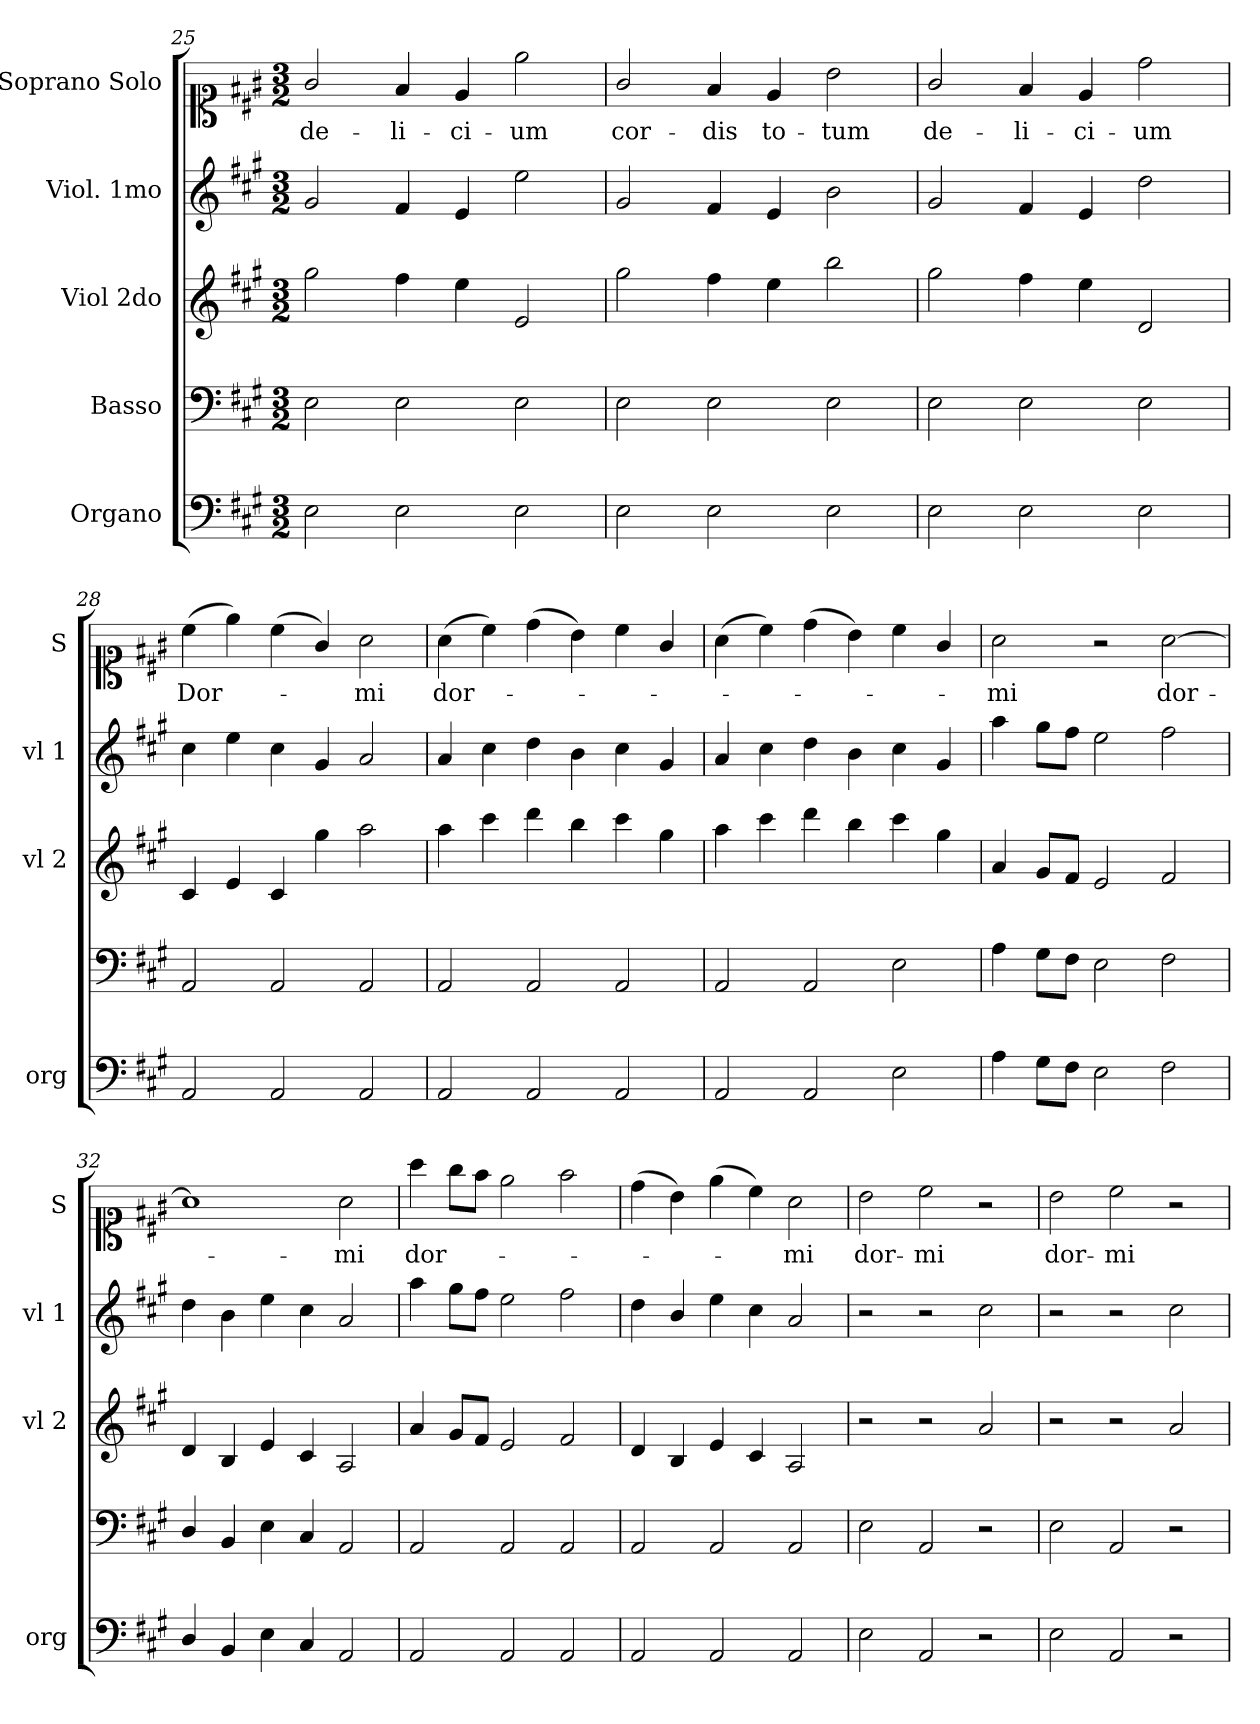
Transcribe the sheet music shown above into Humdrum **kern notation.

**kern	**kern	**kern	**kern	**kern	**text
*part5	*part4	*part3	*part2	*part1	*part1
*staff5	*staff4	*staff3	*staff2	*staff1	*staff1
*I"Organo	*I"Basso	*I"Viol 2do	*I"Viol. 1mo	*I"Soprano Solo	*
*I'org	*	*I'vl 2	*I'vl 1	*I'S	*
*clefF4	*clefF4	*clefG2	*clefG2	*clefC1	*
*k[f#c#g#]	*k[f#c#g#]	*k[f#c#g#]	*k[f#c#g#]	*k[f#c#g#]	*
*A:	*A:	*A:	*A:	*A:	*
*M3/2	*M3/2	*M3/2	*M3/2	*M3/2	*
=25	=25	=25	=25	=25	=25
2E\	2E\	2gg#\	2g#/	2g#/	de-
2E\	2E\	4ff#\	4f#/	4f#/	-li-
.	.	4ee\	4e/	4e/	-ci-
2E\	2E\	2e/	2ee\	2ee\	-um
=26	=26	=26	=26	=26	=26
2E\	2E\	2gg#\	2g#/	2g#/	cor-
2E\	2E\	4ff#\	4f#/	4f#/	-dis
.	.	4ee\	4e/	4e/	to-
2E\	2E\	2bb\	2b\	2b\	-tum
=27	=27	=27	=27	=27	=27
2E\	2E\	2gg#\	2g#/	2g#/	de-
2E\	2E\	4ff#\	4f#/	4f#/	-li-
.	.	4ee\	4e/	4e/	-ci-
2E\	2E\	2d/	2dd\	2dd\	-um
=28	=28	=28	=28	=28	=28
2AA/	2AA/	4c#/	4cc#\	(4cc#\	Dor-
.	.	4e/	4ee\	4ee\)	.
2AA/	2AA/	4c#/	4cc#\	(4cc#\	.
.	.	4gg#\	4g#/	4g#/)	.
2AA/	2AA/	2aa\	2a/	2a\	-mi
=29	=29	=29	=29	=29	=29
2AA/	2AA/	4aa\	4a/	(4a\	dor-
.	.	4ccc#\	4cc#\	4cc#\)	.
2AA/	2AA/	4ddd\	4dd\	(4dd\	.
.	.	4bb\	4b\	4b\)	.
2AA/	2AA/	4ccc#\	4cc#\	4cc#\	.
.	.	4gg#\	4g#/	4g#/	.
=30	=30	=30	=30	=30	=30
2AA/	2AA/	4aa\	4a/	(4a\	.
.	.	4ccc#\	4cc#\	4cc#\)	.
2AA/	2AA/	4ddd\	4dd\	(4dd\	.
.	.	4bb\	4b\	4b\)	.
2E\	2E\	4ccc#\	4cc#\	4cc#\	.
.	.	4gg#\	4g#/	4g#/	.
=31	=31	=31	=31	=31	=31
4A\	4A\	4a/	4aa\	2a\	-mi
8G#\L	8G#\L	8g#/L	8gg#\L	.	.
8F#\J	8F#\J	8f#/J	8ff#\J	.	.
2E\	2E\	2e/	2ee\	2r	.
2F#\	2F#\	2f#/	2ff#\	[2a\	dor-
=32	=32	=32	=32	=32	=32
4D/	4D/	4d/	4dd\	1a]	.
4BB/	4BB/	4B/	4b\	.	.
4E\	4E\	4e/	4ee\	.	.
4C#/	4C#/	4c#/	4cc#\	.	.
2AA/	2AA/	2A/	2a/	2a\	-mi
=33	=33	=33	=33	=33	=33
2AA/	2AA/	4a/	4aa\	4aa\	dor-
.	.	8g#/L	8gg#\L	8gg#\L	.
.	.	8f#/J	8ff#\J	8ff#\J	.
2AA/	2AA/	2e/	2ee\	2ee\	.
2AA/	2AA/	2f#/	2ff#\	2ff#\	.
=34	=34	=34	=34	=34	=34
2AA/	2AA/	4d/	4dd\	(4dd\	.
.	.	4B/	4b/	4b\)	.
2AA/	2AA/	4e/	4ee\	(4ee\	.
.	.	4c#/	4cc#\	4cc#\)	.
2AA/	2AA/	2A/	2a/	2a\	-mi
=35	=35	=35	=35	=35	=35
2E\	2E\	2r	2r	2b\	dor-
2AA/	2AA/	2r	2r	2cc#\	-mi
2r	2r	2a/	2cc#\	2r	.
=36	=36	=36	=36	=36	=36
2E\	2E\	2r	2r	2b\	dor-
2AA/	2AA/	2r	2r	2cc#\	-mi
2r	2r	2a/	2cc#\	2r	.
=	=	=	=	=	=
*-	*-	*-	*-	*-	*-
